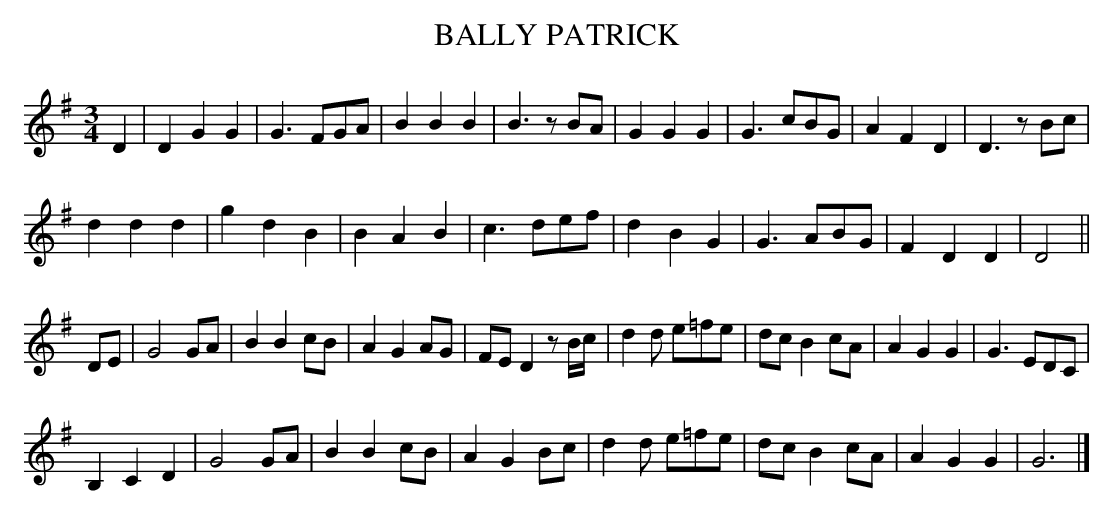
X:1
T:BALLY PATRICK
Y:"with spirit"
M:3/4
L:1/8
K:G
D2|D2G2G2|G3FGA|B2B2B2|B3zBA|\
G2G2G2|G3cBG|A2F2D2|D3zBc|
d2d2d2|g2d2B2|B2A2B2|c3def|\
d2B2G2|G3ABG|F2D2D2|D4||
DE|G4GA|B2B2cB|A2G2AG|FE D2zB/c/|\
d2d e=fe|dc B2cA|A2G2G2|G3EDC|
B,2C2D2|G4GA|B2B2cB|A2G2Bc|\
d2d e=fe|dcB2cA|A2G2G2|G6|]
